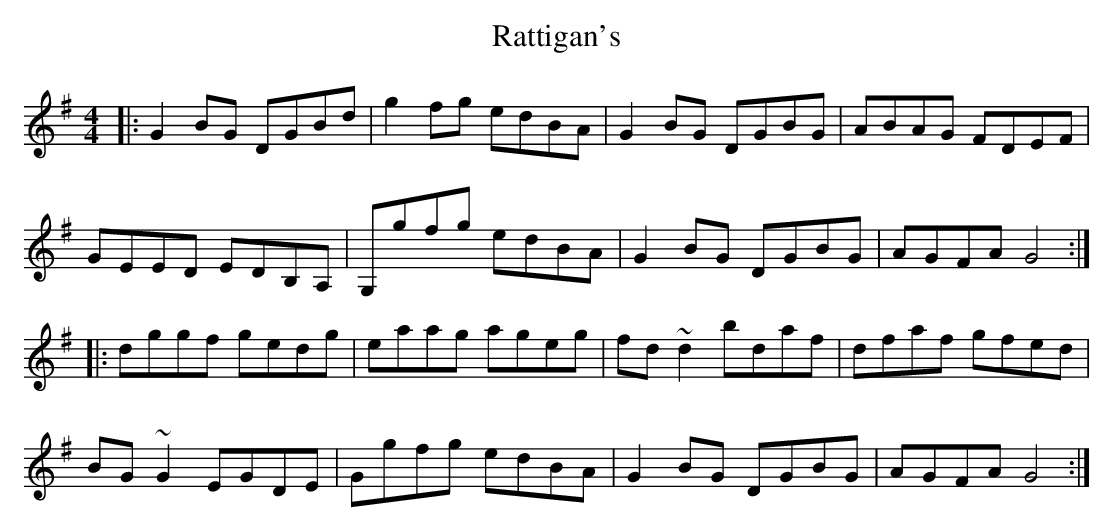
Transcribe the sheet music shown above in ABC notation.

X:1
T: Rattigan's
M: 4/4
L: 1/8
K: Gmaj
|:G2BG DGBd|g2fg edBA|G2BG DGBG|ABAG FDEF|
GEED EDB,A,|G,gfg edBA|G2BG DGBG|AGFA G4:|
|:dggf gedg|eaag ageg|fd~d2 bdaf|dfaf gfed|
BG~G2 EGDE|Ggfg edBA|G2BG DGBG|AGFA G4:|
